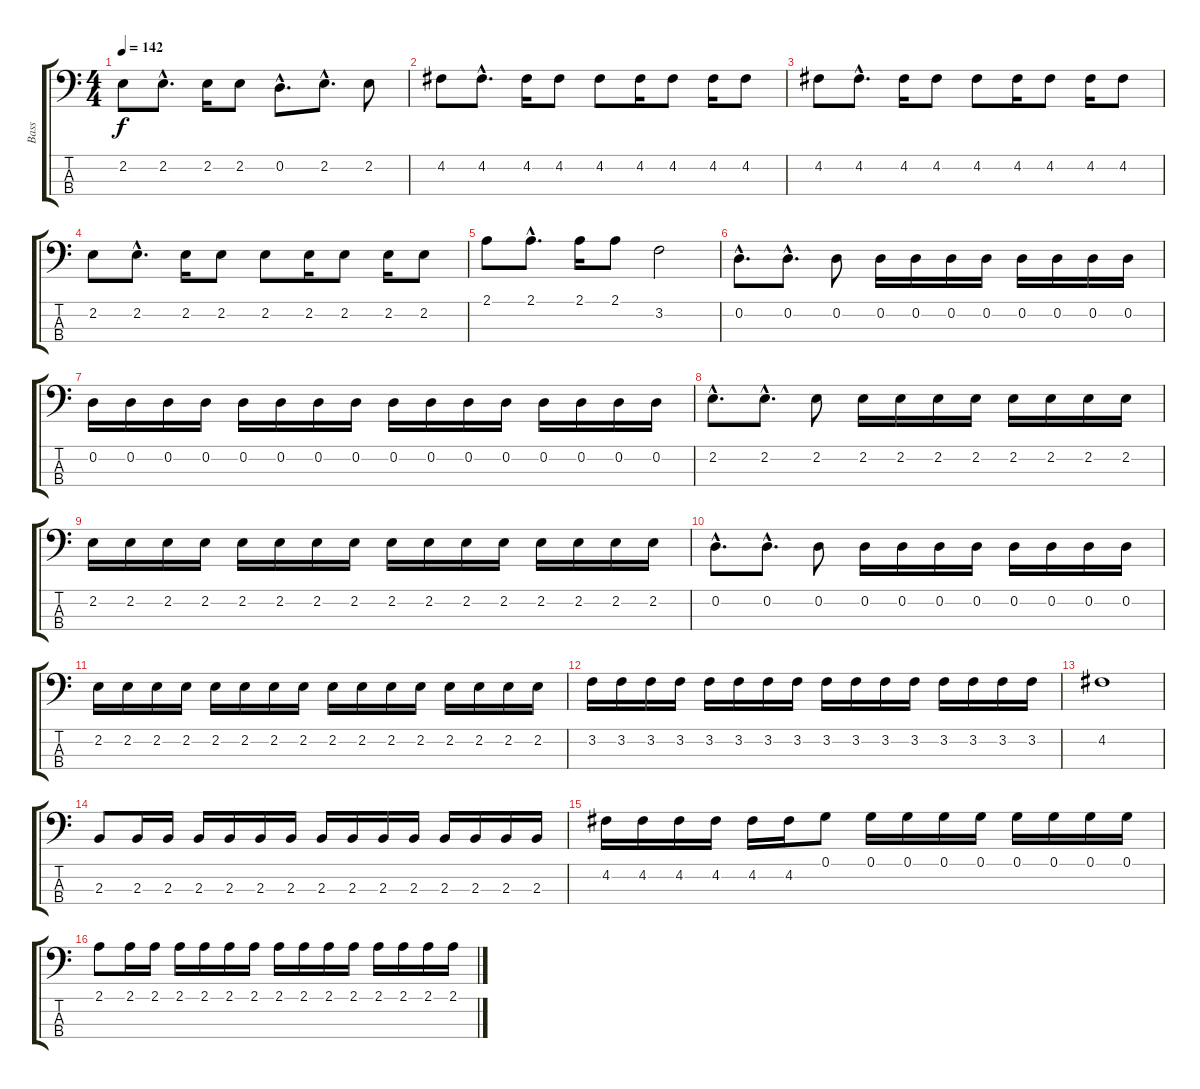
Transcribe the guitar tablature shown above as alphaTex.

\track ("Bass" "Bass") {instrument electricbassfinger}
\staff {score tabs}
\tuning (G2 D2 A1 E1) {hide}
\ts (4 4)
\tempo 142
\clef f4
\ks c
2.2.8{dy f} 2.2{hac}.8{d} 2.2.16 2.2.8 0.2{hac}.8{d} 2.2{hac}.8{d} 2.2.8 |
4.2.8 4.2{hac}.8{d} 4.2.16 4.2.8 4.2.8 4.2.16 4.2.8 4.2.16 4.2.8 |
4.2.8 4.2{hac}.8{d} 4.2.16 4.2.8 4.2.8 4.2.16 4.2.8 4.2.16 4.2.8 |
2.2.8 2.2{hac}.8{d} 2.2.16 2.2.8 2.2.8 2.2.16 2.2.8 2.2.16 2.2.8 |
2.1.8 2.1{hac}.8{d} 2.1.16 2.1.8 3.2.2 |
0.2{hac}.8{d} 0.2{hac}.8{d} 0.2.8 0.2.16 0.2.16 0.2.16 0.2.16 0.2.16 0.2.16 0.2.16 0.2.16 |
0.2.16 0.2.16 0.2.16 0.2.16 0.2.16 0.2.16 0.2.16 0.2.16 0.2.16 0.2.16 0.2.16 0.2.16 0.2.16 0.2.16 0.2.16 0.2.16 |
2.2{hac}.8{d} 2.2{hac}.8{d} 2.2.8 2.2.16 2.2.16 2.2.16 2.2.16 2.2.16 2.2.16 2.2.16 2.2.16 |
2.2.16 2.2.16 2.2.16 2.2.16 2.2.16 2.2.16 2.2.16 2.2.16 2.2.16 2.2.16 2.2.16 2.2.16 2.2.16 2.2.16 2.2.16 2.2.16 |
0.2{hac}.8{d} 0.2{hac}.8{d} 0.2.8 0.2.16 0.2.16 0.2.16 0.2.16 0.2.16 0.2.16 0.2.16 0.2.16 |
2.2.16 2.2.16 2.2.16 2.2.16 2.2.16 2.2.16 2.2.16 2.2.16 2.2.16 2.2.16 2.2.16 2.2.16 2.2.16 2.2.16 2.2.16 2.2.16 |
3.2.16 3.2.16 3.2.16 3.2.16 3.2.16 3.2.16 3.2.16 3.2.16 3.2.16 3.2.16 3.2.16 3.2.16 3.2.16 3.2.16 3.2.16 3.2.16 |
4.2.1 |
2.3.8 2.3.16 2.3.16 2.3.16 2.3.16 2.3.16 2.3.16 2.3.16 2.3.16 2.3.16 2.3.16 2.3.16 2.3.16 2.3.16 2.3.16 |
4.2.16 4.2.16 4.2.16 4.2.16 4.2.16 4.2.16 0.1.8 0.1.16 0.1.16 0.1.16 0.1.16 0.1.16 0.1.16 0.1.16 0.1.16 |
2.1.8 2.1.16 2.1.16 2.1.16 2.1.16 2.1.16 2.1.16 2.1.16 2.1.16 2.1.16 2.1.16 2.1.16 2.1.16 2.1.16 2.1.16
